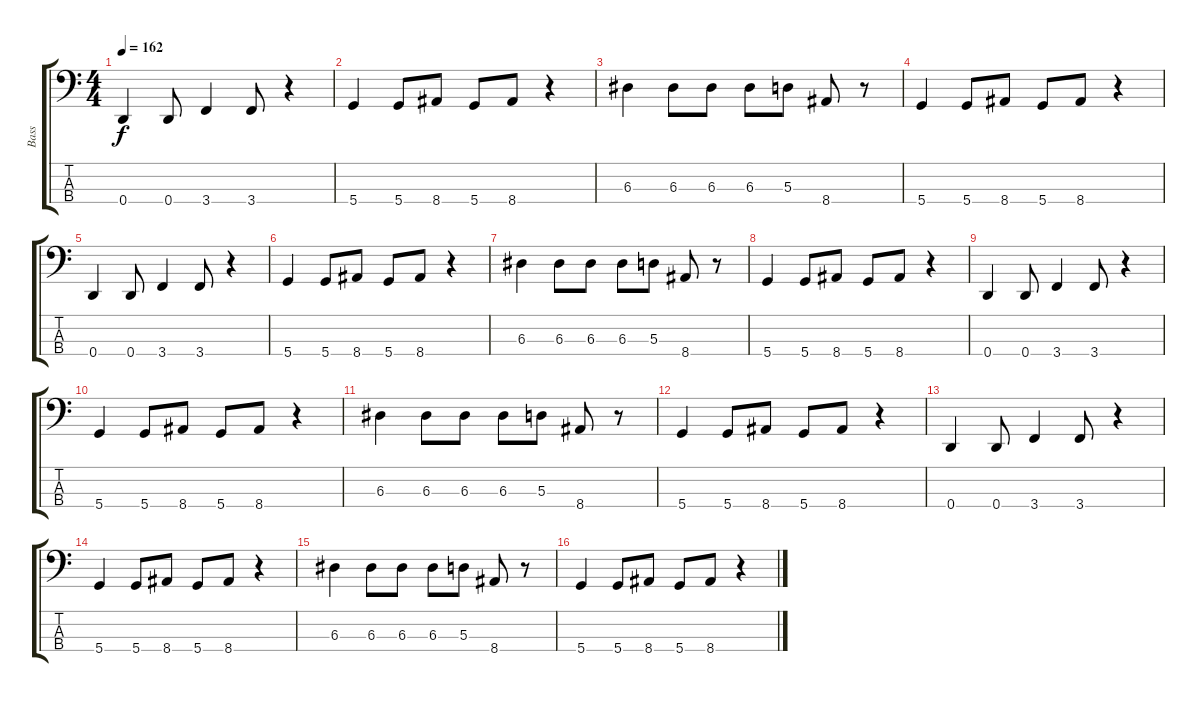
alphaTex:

\track ("Bass" "Bass") {instrument electricbassfinger}
\staff {score tabs}
\tuning (G2 D2 A1 D1) {hide}
\ts (4 4)
\tempo 162
\clef f4
\ks c
0.4.4{dy f} 0.4.8 3.4.4 3.4.8 r.4 |
5.4.4 5.4.8 8.4.8 5.4.8 8.4.8 r.4 |
6.3.4 6.3.8 6.3.8 6.3.8 5.3.8 8.4.8 r.8 |
5.4.4 5.4.8 8.4.8 5.4.8 8.4.8 r.4 |
0.4.4 0.4.8 3.4.4 3.4.8 r.4 |
5.4.4 5.4.8 8.4.8 5.4.8 8.4.8 r.4 |
6.3.4 6.3.8 6.3.8 6.3.8 5.3.8 8.4.8 r.8 |
5.4.4 5.4.8 8.4.8 5.4.8 8.4.8 r.4 |
0.4.4 0.4.8 3.4.4 3.4.8 r.4 |
5.4.4 5.4.8 8.4.8 5.4.8 8.4.8 r.4 |
6.3.4 6.3.8 6.3.8 6.3.8 5.3.8 8.4.8 r.8 |
5.4.4 5.4.8 8.4.8 5.4.8 8.4.8 r.4 |
0.4.4 0.4.8 3.4.4 3.4.8 r.4 |
5.4.4 5.4.8 8.4.8 5.4.8 8.4.8 r.4 |
6.3.4 6.3.8 6.3.8 6.3.8 5.3.8 8.4.8 r.8 |
5.4.4 5.4.8 8.4.8 5.4.8 8.4.8 r.4
